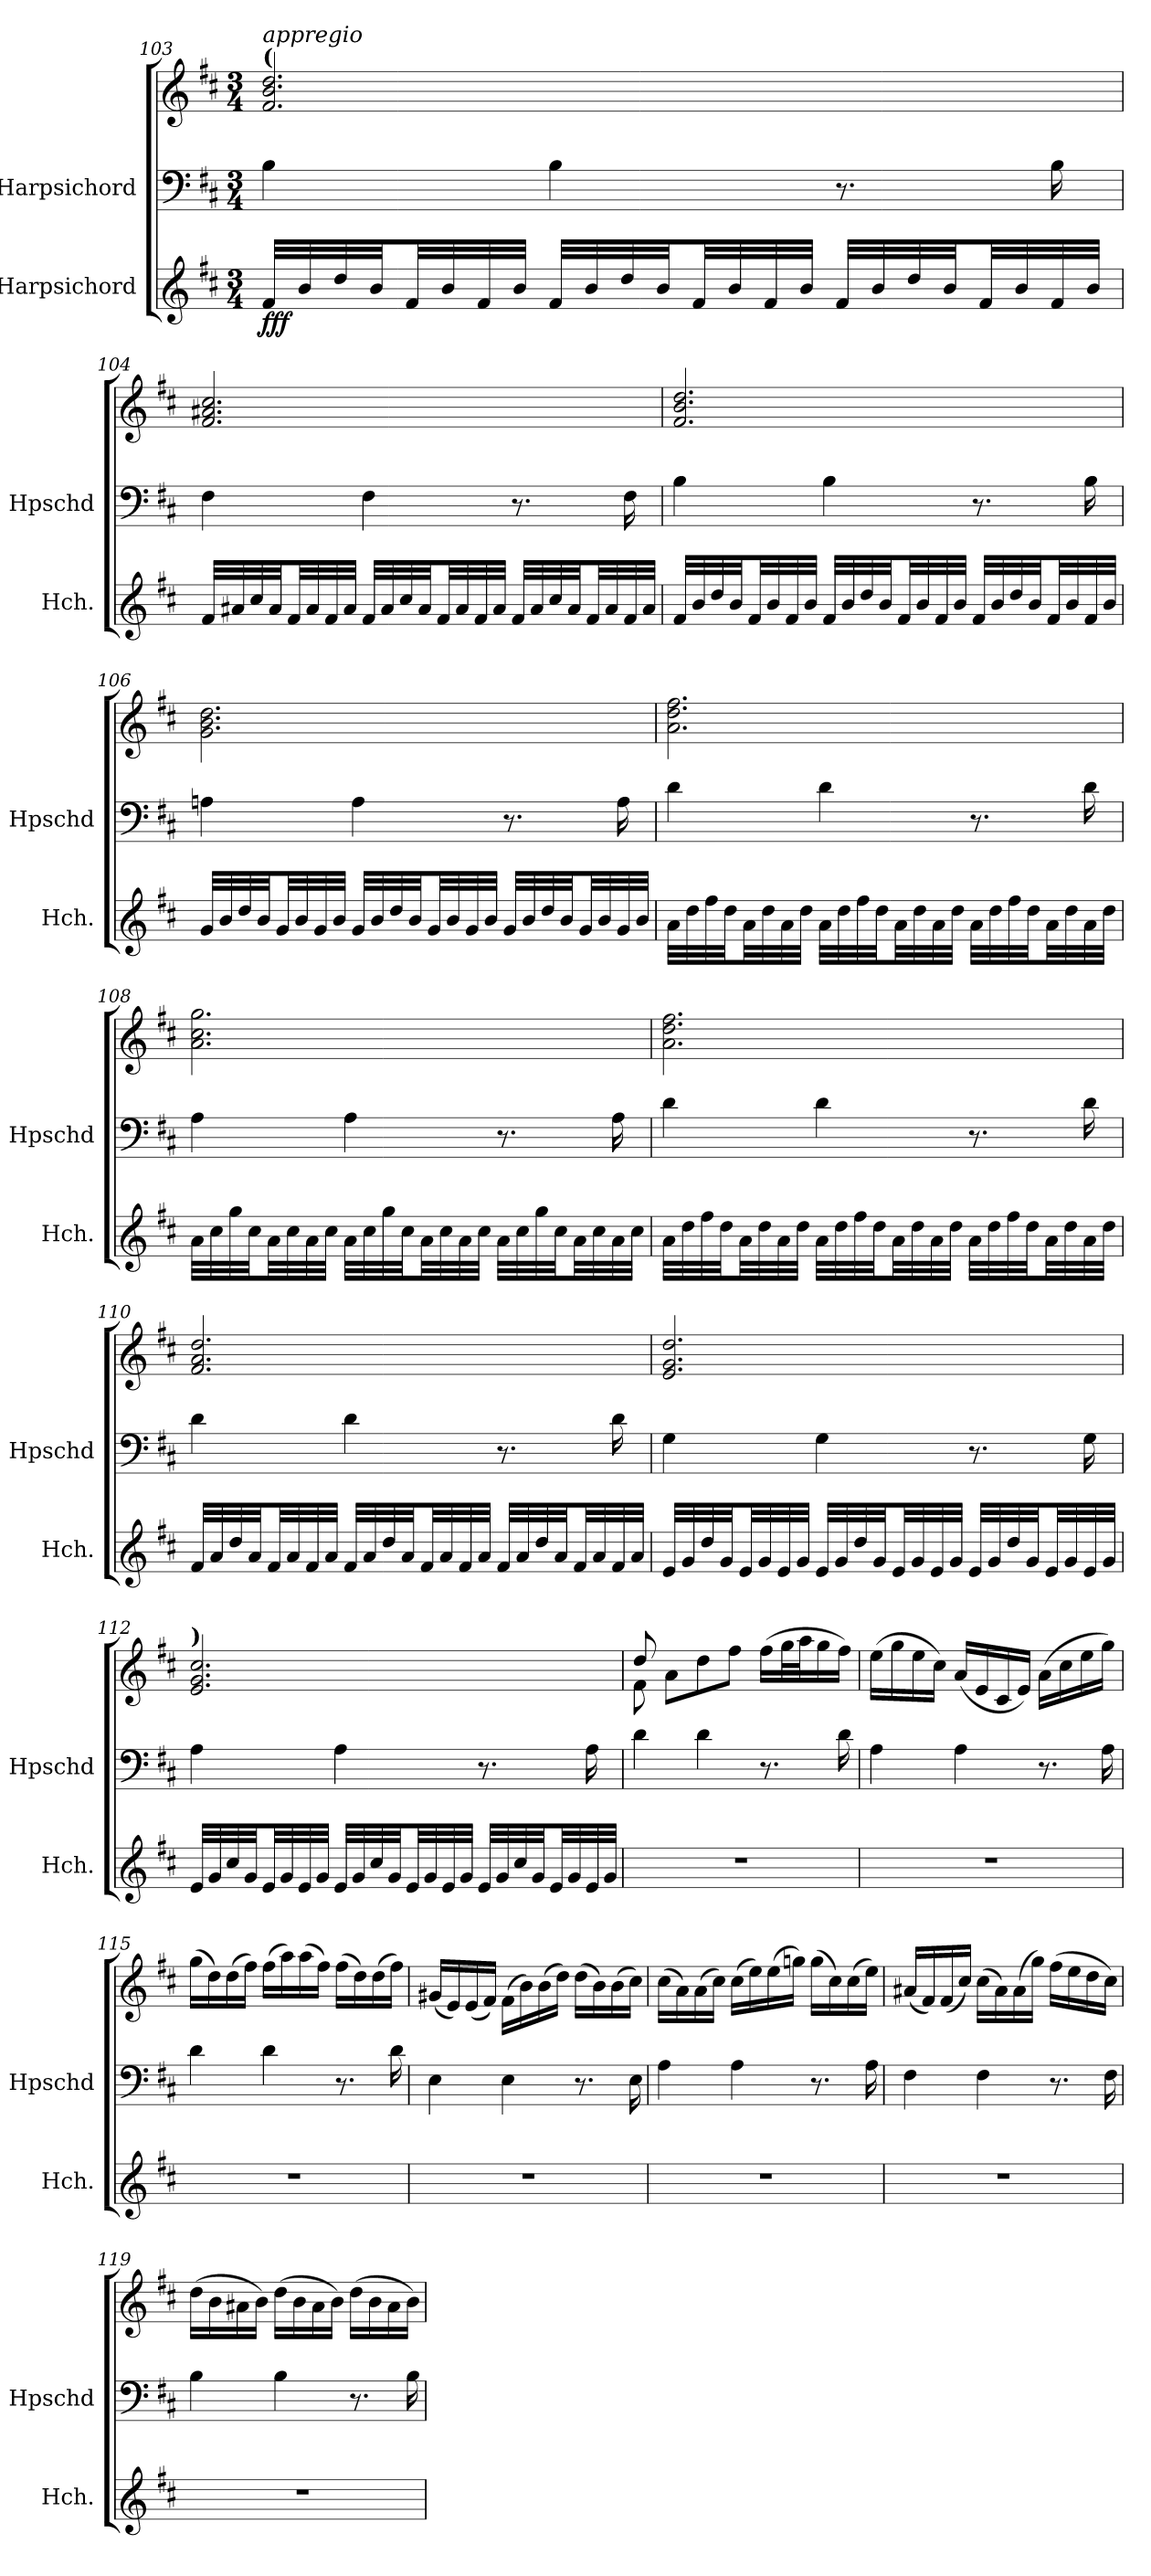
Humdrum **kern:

**kern	**dynam	**kern	**kern
*part2	*part2	*part1	*part1
*staff3	*staff3	*staff2	*staff1
*I"Harpsichord	*	*I"Harpsichord	*
*I'Hch.	*	*I'Hpschd	*
*clefG2	*	*clefF4	*clefG2
*k[f#c#]	*	*k[f#c#]	*k[f#c#]
*M3/4	*	*M3/4	*M3/4
=103	=103	=103	=103
!	!	!	!LO:TX:a:B:t=(
!	!	!	!LO:TX:a:i:t=appregio
!	!LO:DY:b	!	!
32f#/LLL	fff	4B\	2.f#/ 2.b/ 2.dd/
32b/	.	.	.
32dd/	.	.	.
32b/JJ	.	.	.
32f#/LL	.	.	.
32b/	.	.	.
32f#/	.	.	.
32b/JJJ	.	.	.
32f#/LLL	.	4B\	.
32b/	.	.	.
32dd/	.	.	.
32b/JJ	.	.	.
32f#/LL	.	.	.
32b/	.	.	.
32f#/	.	.	.
32b/JJJ	.	.	.
32f#/LLL	.	8.r	.
32b/	.	.	.
32dd/	.	.	.
32b/JJ	.	.	.
32f#/LL	.	.	.
32b/	.	.	.
32f#/	.	16B\	.
32b/JJJ	.	.	.
!!LO:PB:g=z
=104	=104	=104	=104
32f#/LLL	.	4F#\	2.f#/ 2.a#X/ 2.cc#/
32a#X/	.	.	.
32cc#/	.	.	.
32a#/JJ	.	.	.
32f#/LL	.	.	.
32a#/	.	.	.
32f#/	.	.	.
32a#/JJJ	.	.	.
32f#/LLL	.	4F#\	.
32a#/	.	.	.
32cc#/	.	.	.
32a#/JJ	.	.	.
32f#/LL	.	.	.
32a#/	.	.	.
32f#/	.	.	.
32a#/JJJ	.	.	.
32f#/LLL	.	8.r	.
32a#/	.	.	.
32cc#/	.	.	.
32a#/JJ	.	.	.
32f#/LL	.	.	.
32a#/	.	.	.
32f#/	.	16F#\	.
32a#/JJJ	.	.	.
=105	=105	=105	=105
32f#/LLL	.	4B\	2.f#/ 2.b/ 2.dd/
32b/	.	.	.
32dd/	.	.	.
32b/JJ	.	.	.
32f#/LL	.	.	.
32b/	.	.	.
32f#/	.	.	.
32b/JJJ	.	.	.
32f#/LLL	.	4B\	.
32b/	.	.	.
32dd/	.	.	.
32b/JJ	.	.	.
32f#/LL	.	.	.
32b/	.	.	.
32f#/	.	.	.
32b/JJJ	.	.	.
32f#/LLL	.	8.r	.
32b/	.	.	.
32dd/	.	.	.
32b/JJ	.	.	.
32f#/LL	.	.	.
32b/	.	.	.
32f#/	.	16B\	.
32b/JJJ	.	.	.
=106	=106	=106	=106
32g/LLL	.	4An\	2.g\ 2.b\ 2.dd\
32b/	.	.	.
32dd/	.	.	.
32b/JJ	.	.	.
32g/LL	.	.	.
32b/	.	.	.
32g/	.	.	.
32b/JJJ	.	.	.
32g/LLL	.	4A\	.
32b/	.	.	.
32dd/	.	.	.
32b/JJ	.	.	.
32g/LL	.	.	.
32b/	.	.	.
32g/	.	.	.
32b/JJJ	.	.	.
32g/LLL	.	8.r	.
32b/	.	.	.
32dd/	.	.	.
32b/JJ	.	.	.
32g/LL	.	.	.
32b/	.	.	.
32g/	.	16A\	.
32b/JJJ	.	.	.
=107	=107	=107	=107
32a\LLL	.	4d\	2.a\ 2.dd\ 2.ff#\
32dd\	.	.	.
32ff#\	.	.	.
32dd\JJ	.	.	.
32a\LL	.	.	.
32dd\	.	.	.
32a\	.	.	.
32dd\JJJ	.	.	.
32a\LLL	.	4d\	.
32dd\	.	.	.
32ff#\	.	.	.
32dd\JJ	.	.	.
32a\LL	.	.	.
32dd\	.	.	.
32a\	.	.	.
32dd\JJJ	.	.	.
32a\LLL	.	8.r	.
32dd\	.	.	.
32ff#\	.	.	.
32dd\JJ	.	.	.
32a\LL	.	.	.
32dd\	.	.	.
32a\	.	16d\	.
32dd\JJJ	.	.	.
=108	=108	=108	=108
32a\LLL	.	4A\	2.a\ 2.cc#\ 2.gg\
32cc#\	.	.	.
32gg\	.	.	.
32cc#\JJ	.	.	.
32a\LL	.	.	.
32cc#\	.	.	.
32a\	.	.	.
32cc#\JJJ	.	.	.
32a\LLL	.	4A\	.
32cc#\	.	.	.
32gg\	.	.	.
32cc#\JJ	.	.	.
32a\LL	.	.	.
32cc#\	.	.	.
32a\	.	.	.
32cc#\JJJ	.	.	.
32a\LLL	.	8.r	.
32cc#\	.	.	.
32gg\	.	.	.
32cc#\JJ	.	.	.
32a\LL	.	.	.
32cc#\	.	.	.
32a\	.	16A\	.
32cc#\JJJ	.	.	.
=109	=109	=109	=109
32a\LLL	.	4d\	2.a\ 2.dd\ 2.ff#\
32dd\	.	.	.
32ff#\	.	.	.
32dd\JJ	.	.	.
32a\LL	.	.	.
32dd\	.	.	.
32a\	.	.	.
32dd\JJJ	.	.	.
32a\LLL	.	4d\	.
32dd\	.	.	.
32ff#\	.	.	.
32dd\JJ	.	.	.
32a\LL	.	.	.
32dd\	.	.	.
32a\	.	.	.
32dd\JJJ	.	.	.
32a\LLL	.	8.r	.
32dd\	.	.	.
32ff#\	.	.	.
32dd\JJ	.	.	.
32a\LL	.	.	.
32dd\	.	.	.
32a\	.	16d\	.
32dd\JJJ	.	.	.
=110	=110	=110	=110
32f#/LLL	.	4d\	2.f#/ 2.a/ 2.dd/
32a/	.	.	.
32dd/	.	.	.
32a/JJ	.	.	.
32f#/LL	.	.	.
32a/	.	.	.
32f#/	.	.	.
32a/JJJ	.	.	.
32f#/LLL	.	4d\	.
32a/	.	.	.
32dd/	.	.	.
32a/JJ	.	.	.
32f#/LL	.	.	.
32a/	.	.	.
32f#/	.	.	.
32a/JJJ	.	.	.
32f#/LLL	.	8.r	.
32a/	.	.	.
32dd/	.	.	.
32a/JJ	.	.	.
32f#/LL	.	.	.
32a/	.	.	.
32f#/	.	16d\	.
32a/JJJ	.	.	.
=111	=111	=111	=111
32e/LLL	.	4G\	2.e/ 2.g/ 2.dd/
32g/	.	.	.
32dd/	.	.	.
32g/JJ	.	.	.
32e/LL	.	.	.
32g/	.	.	.
32e/	.	.	.
32g/JJJ	.	.	.
32e/LLL	.	4G\	.
32g/	.	.	.
32dd/	.	.	.
32g/JJ	.	.	.
32e/LL	.	.	.
32g/	.	.	.
32e/	.	.	.
32g/JJJ	.	.	.
32e/LLL	.	8.r	.
32g/	.	.	.
32dd/	.	.	.
32g/JJ	.	.	.
32e/LL	.	.	.
32g/	.	.	.
32e/	.	16G\	.
32g/JJJ	.	.	.
=112	=112	=112	=112
!	!	!	!LO:TX:a:B:t=)
32e/LLL	.	4A\	2.e/ 2.g/ 2.cc#/
32g/	.	.	.
32cc#/	.	.	.
32g/JJ	.	.	.
32e/LL	.	.	.
32g/	.	.	.
32e/	.	.	.
32g/JJJ	.	.	.
32e/LLL	.	4A\	.
32g/	.	.	.
32cc#/	.	.	.
32g/JJ	.	.	.
32e/LL	.	.	.
32g/	.	.	.
32e/	.	.	.
32g/JJJ	.	.	.
32e/LLL	.	8.r	.
32g/	.	.	.
32cc#/	.	.	.
32g/JJ	.	.	.
32e/LL	.	.	.
32g/	.	.	.
32e/	.	16A\	.
32g/JJJ	.	.	.
!!LO:PB:g=z
=113	=113	=113	=113
*	*	*	*^
2.r	.	4d\	8dd/	8f#\
.	.	.	8a\L	2ryy
.	.	4d\	8dd\	.
.	.	.	8ff#\J	.
.	.	8.r	(>16ff#\LL	.
.	.	.	32gg\L	.
.	.	.	32aa\J	.
.	.	.	16gg\	8ryy
.	.	16d\	16ff#\JJ)	.
*	*	*	*v	*v
=114	=114	=114	=114
2.r	.	4A\	(16ee\LL
.	.	.	16gg\
.	.	.	16ee\
.	.	.	16cc#\JJ)
.	.	4A\	(16a/LL
.	.	.	16e/
.	.	.	16c#/
.	.	.	16e/JJ)
.	.	8.r	(16a\LL
.	.	.	16cc#\
.	.	.	16ee\
.	.	16A\	16gg\JJ)
=115	=115	=115	=115
2.r	.	4d\	(16gg\LL
.	.	.	16dd\)
.	.	.	(16dd\
.	.	.	16ff#\JJ)
.	.	4d\	(16ff#\LL
.	.	.	16aa\)
.	.	.	(16aa\
.	.	.	16ff#\JJ)
.	.	8.r	(16ff#\LL
.	.	.	16dd\)
.	.	.	(16dd\
.	.	16d\	16ff#\JJ)
=116	=116	=116	=116
2.r	.	4E\	(16g#X/LL
.	.	.	16e/)
.	.	.	(16e/
.	.	.	16f#/JJ)
.	.	4E\	(16f#\LL
.	.	.	16b\)
.	.	.	(16b\
.	.	.	16dd\JJ)
.	.	8.r	(16dd\LL
.	.	.	16b\)
.	.	.	(16b\
.	.	16E\	16cc#\JJ)
!!LO:PB:g=z
=117	=117	=117	=117
2.r	.	4A\	(16cc#\LL
.	.	.	16a\)
.	.	.	(16a\
.	.	.	16cc#\JJ)
.	.	4A\	(16cc#\LL
.	.	.	16ee\)
.	.	.	(16ee\
.	.	.	16ggn\JJ)
.	.	8.r	(16gg\LL
.	.	.	16cc#\)
.	.	.	(16cc#\
.	.	16A\	16ee\JJ)
=118	=118	=118	=118
2.r	.	4F#\	(16a#X/LL
.	.	.	16f#/)
.	.	.	(16f#/
.	.	.	16cc#/JJ)
.	.	4F#\	(16cc#\LL
.	.	.	16a#\)
.	.	.	(16a#\
.	.	.	16gg\JJ)
.	.	8.r	(16ff#\LL
.	.	.	16ee\
.	.	.	16dd\
.	.	16F#\	16cc#\JJ)
=119	=119	=119	=119
2.r	.	4B\	(16dd\LL
.	.	.	16b\
.	.	.	16a#X\
.	.	.	16b\JJ)
.	.	4B\	(16dd\LL
.	.	.	16b\
.	.	.	16a#\
.	.	.	16b\JJ)
.	.	8.r	(16dd\LL
.	.	.	16b\
.	.	.	16a#\
.	.	16B\	16b\JJ)
=	=	=	=
*-	*-	*-	*-
